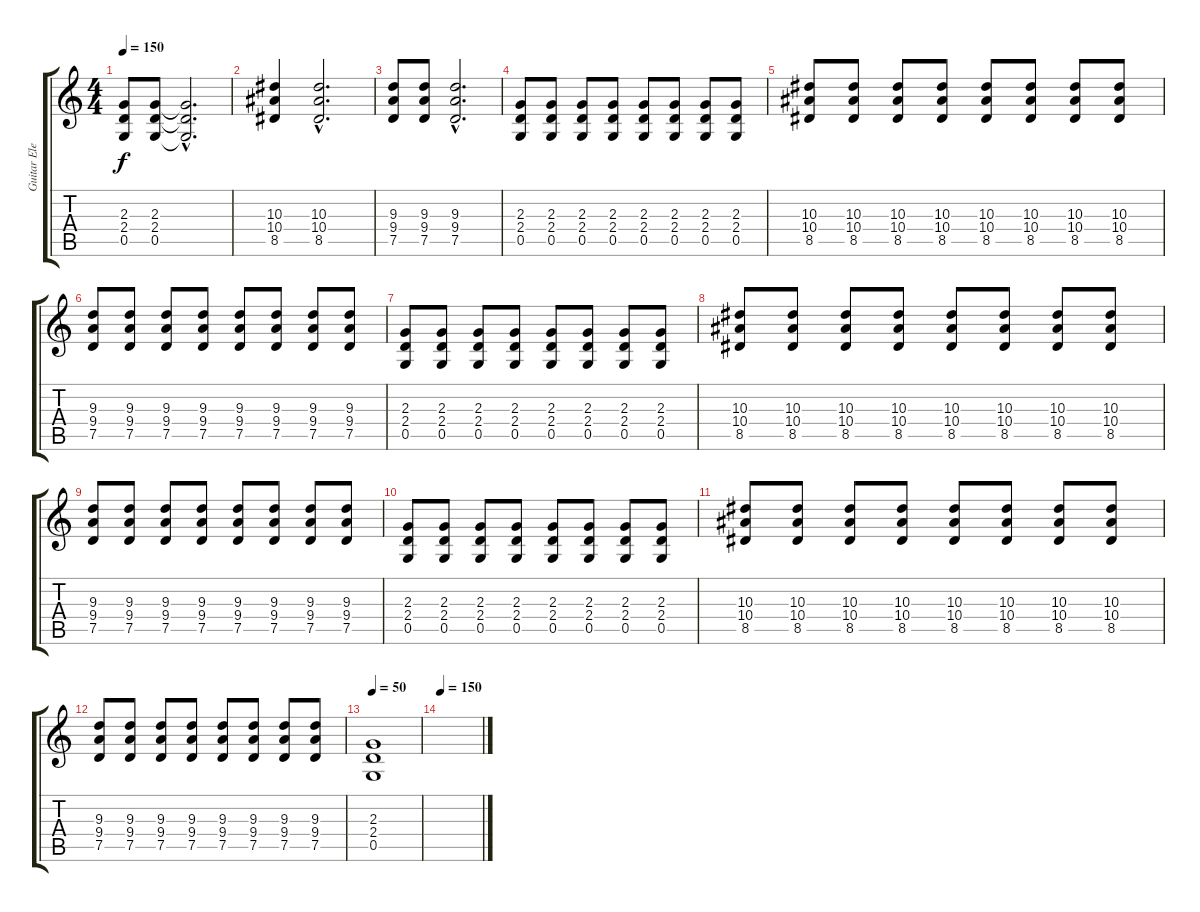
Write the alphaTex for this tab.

\track ("Guitar Electric" "Guitar Ele") {instrument overdrivenguitar}
\staff {score tabs}
\tuning (D4 A3 F3 C3 G2 C2) {hide}
\ts (4 4)
\tempo 150
\clef g2
\ks c
(2.3 2.4 0.5).8{dy f volume 16} (2.3 2.4 0.5).8 (2.3{hac t} 2.4{hac t} 0.5{hac t}).2{d} |
(10.3 10.4 8.5).4 (10.3{hac} 10.4{hac} 8.5{hac}).2{d} |
(9.3 9.4 7.5).8 (9.3 9.4 7.5).8 (9.3{hac} 9.4{hac} 7.5{hac}).2{d} |
(2.3 2.4 0.5).8 (2.3 2.4 0.5).8 (2.3 2.4 0.5).8 (2.3 2.4 0.5).8 (2.3 2.4 0.5).8 (2.3 2.4 0.5).8 (2.3 2.4 0.5).8 (2.3 2.4 0.5).8 |
(10.3 10.4 8.5).8 (10.3 10.4 8.5).8 (10.3 10.4 8.5).8 (10.3 10.4 8.5).8 (10.3 10.4 8.5).8 (10.3 10.4 8.5).8 (10.3 10.4 8.5).8 (10.3 10.4 8.5).8 |
(9.3 9.4 7.5).8 (9.3 9.4 7.5).8 (9.3 9.4 7.5).8 (9.3 9.4 7.5).8 (9.3 9.4 7.5).8 (9.3 9.4 7.5).8 (9.3 9.4 7.5).8 (9.3 9.4 7.5).8 |
(2.3 2.4 0.5).8 (2.3 2.4 0.5).8 (2.3 2.4 0.5).8 (2.3 2.4 0.5).8 (2.3 2.4 0.5).8 (2.3 2.4 0.5).8 (2.3 2.4 0.5).8 (2.3 2.4 0.5).8 |
(10.3 10.4 8.5).8 (10.3 10.4 8.5).8 (10.3 10.4 8.5).8 (10.3 10.4 8.5).8 (10.3 10.4 8.5).8 (10.3 10.4 8.5).8 (10.3 10.4 8.5).8 (10.3 10.4 8.5).8 |
(9.3 9.4 7.5).8 (9.3 9.4 7.5).8 (9.3 9.4 7.5).8 (9.3 9.4 7.5).8 (9.3 9.4 7.5).8 (9.3 9.4 7.5).8 (9.3 9.4 7.5).8 (9.3 9.4 7.5).8 |
(2.3 2.4 0.5).8 (2.3 2.4 0.5).8 (2.3 2.4 0.5).8 (2.3 2.4 0.5).8 (2.3 2.4 0.5).8 (2.3 2.4 0.5).8 (2.3 2.4 0.5).8 (2.3 2.4 0.5).8 |
(10.3 10.4 8.5).8 (10.3 10.4 8.5).8 (10.3 10.4 8.5).8 (10.3 10.4 8.5).8 (10.3 10.4 8.5).8 (10.3 10.4 8.5).8 (10.3 10.4 8.5).8 (10.3 10.4 8.5).8 |
(9.3 9.4 7.5).8 (9.3 9.4 7.5).8 (9.3 9.4 7.5).8 (9.3 9.4 7.5).8 (9.3 9.4 7.5).8 (9.3 9.4 7.5).8 (9.3 9.4 7.5).8 (9.3 9.4 7.5).8 |
\tempo 50
(2.3 2.4 0.5).1 |
\tempo 150
